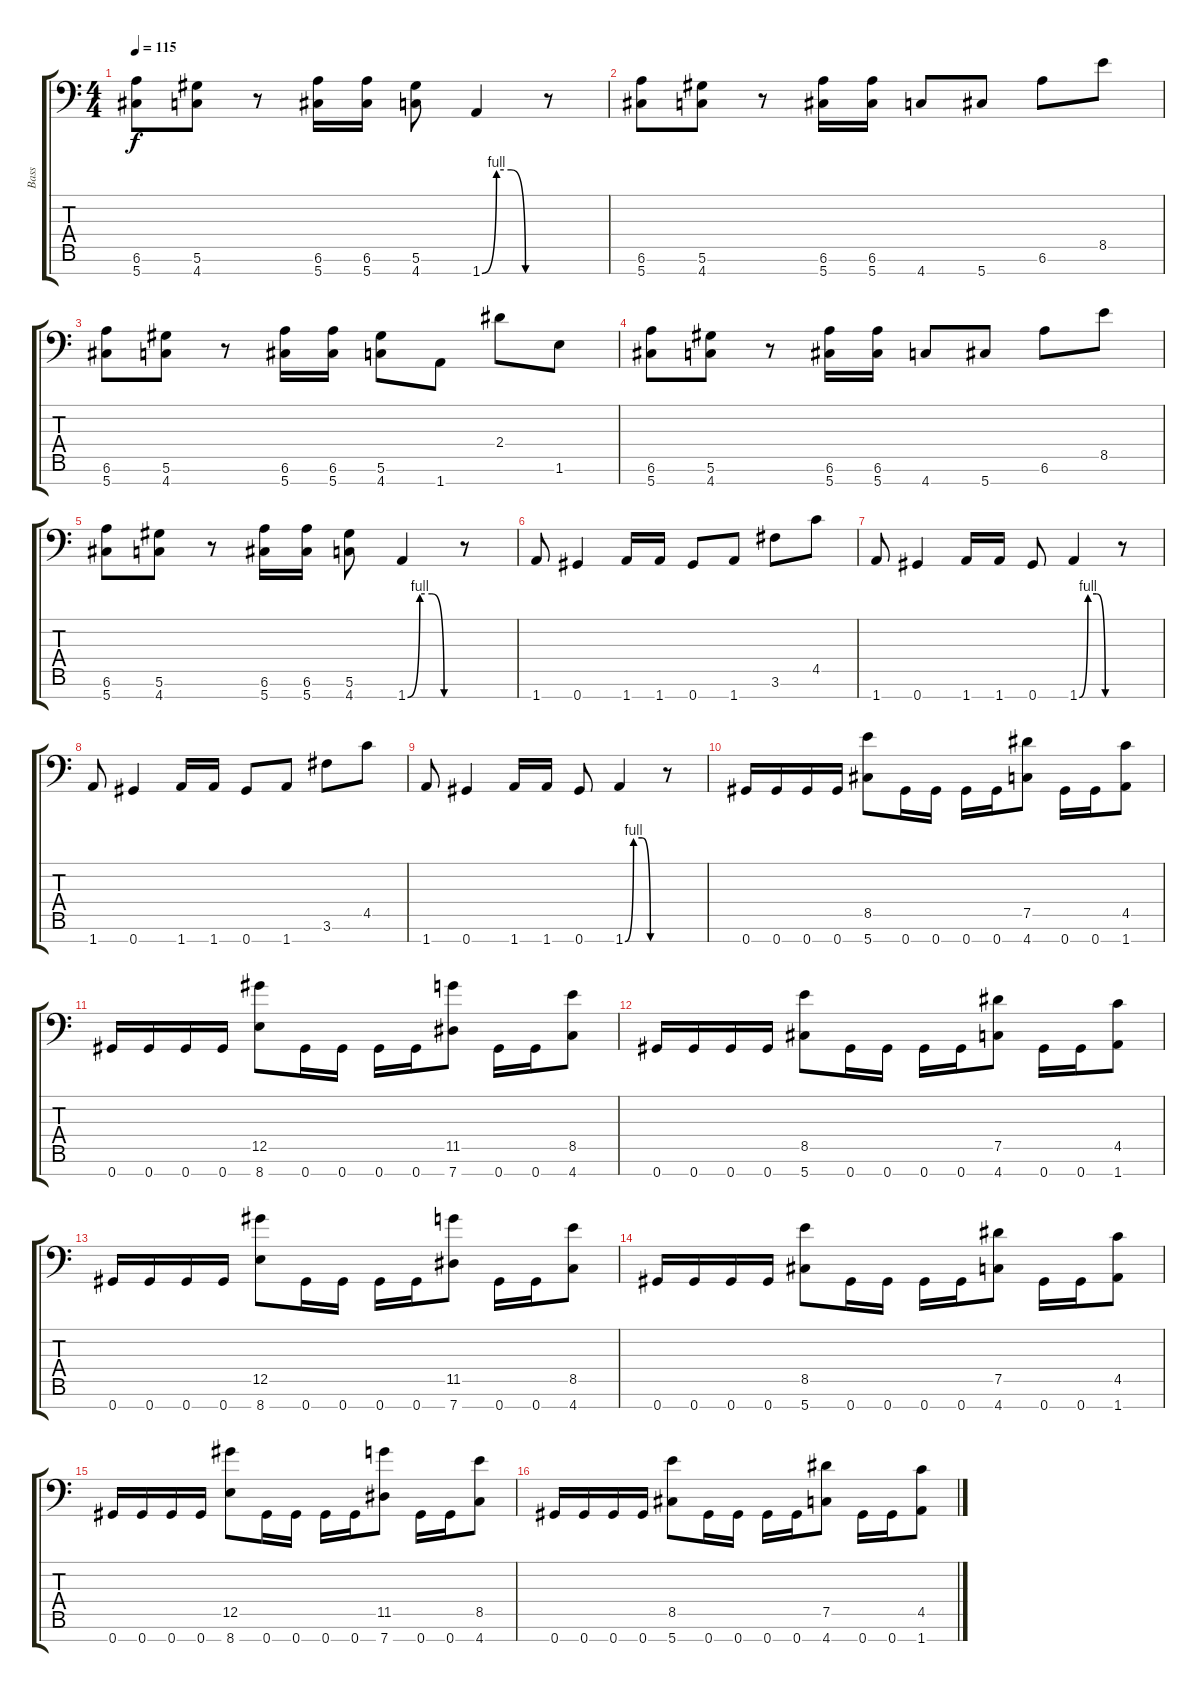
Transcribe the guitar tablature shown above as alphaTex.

\track ("Bass" "Bass") {instrument fretlessbass}
\staff {score tabs}
\tuning (Eb4 Bb3 F3 Db3 Ab2 Eb2 Ab1) {hide}
\ts (4 4)
\tempo 115
\clef f4
\ks c
(6.6 5.7).8{dy f} (5.6 4.7).8 r.8 (6.6 5.7).16 (6.6 5.7).16 (5.6 4.7).8 1.7{be (custom 0 0 15 4 30 4 45 0 60 0)}.4 r.8 |
(6.6 5.7).8 (5.6 4.7).8 r.8 (6.6 5.7).16 (6.6 5.7).16 4.7.8 5.7.8 6.6.8 8.5.8 |
(6.6 5.7).8 (5.6 4.7).8 r.8 (6.6 5.7).16 (6.6 5.7).16 (5.6 4.7).8 1.7.8 2.4.8 1.6.8 |
(6.6 5.7).8 (5.6 4.7).8 r.8 (6.6 5.7).16 (6.6 5.7).16 4.7.8 5.7.8 6.6.8 8.5.8 |
(6.6 5.7).8 (5.6 4.7).8 r.8 (6.6 5.7).16 (6.6 5.7).16 (5.6 4.7).8 1.7{be (custom 0 0 15 4 30 4 45 0 60 0)}.4 r.8 |
1.7.8 0.7.4 1.7.16 1.7.16 0.7.8 1.7.8 3.6.8 4.5.8 |
1.7.8 0.7.4 1.7.16 1.7.16 0.7.8 1.7{be (custom 0 0 15 4 30 4 45 0 60 0)}.4 r.8 |
1.7.8 0.7.4 1.7.16 1.7.16 0.7.8 1.7.8 3.6.8 4.5.8 |
1.7.8 0.7.4 1.7.16 1.7.16 0.7.8 1.7{be (custom 0 0 15 4 30 4 45 0 60 0)}.4 r.8 |
0.7.16 0.7.16 0.7.16 0.7.16 (8.5 5.7).8 0.7.16 0.7.16 0.7.16 0.7.16 (7.5 4.7).8 0.7.16 0.7.16 (4.5 1.7).8 |
0.7.16 0.7.16 0.7.16 0.7.16 (12.5 8.7).8 0.7.16 0.7.16 0.7.16 0.7.16 (11.5 7.7).8 0.7.16 0.7.16 (8.5 4.7).8 |
0.7.16 0.7.16 0.7.16 0.7.16 (8.5 5.7).8 0.7.16 0.7.16 0.7.16 0.7.16 (7.5 4.7).8 0.7.16 0.7.16 (4.5 1.7).8 |
0.7.16 0.7.16 0.7.16 0.7.16 (12.5 8.7).8 0.7.16 0.7.16 0.7.16 0.7.16 (11.5 7.7).8 0.7.16 0.7.16 (8.5 4.7).8 |
0.7.16 0.7.16 0.7.16 0.7.16 (8.5 5.7).8 0.7.16 0.7.16 0.7.16 0.7.16 (7.5 4.7).8 0.7.16 0.7.16 (4.5 1.7).8 |
0.7.16 0.7.16 0.7.16 0.7.16 (12.5 8.7).8 0.7.16 0.7.16 0.7.16 0.7.16 (11.5 7.7).8 0.7.16 0.7.16 (8.5 4.7).8 |
0.7.16 0.7.16 0.7.16 0.7.16 (8.5 5.7).8 0.7.16 0.7.16 0.7.16 0.7.16 (7.5 4.7).8 0.7.16 0.7.16 (4.5 1.7).8
